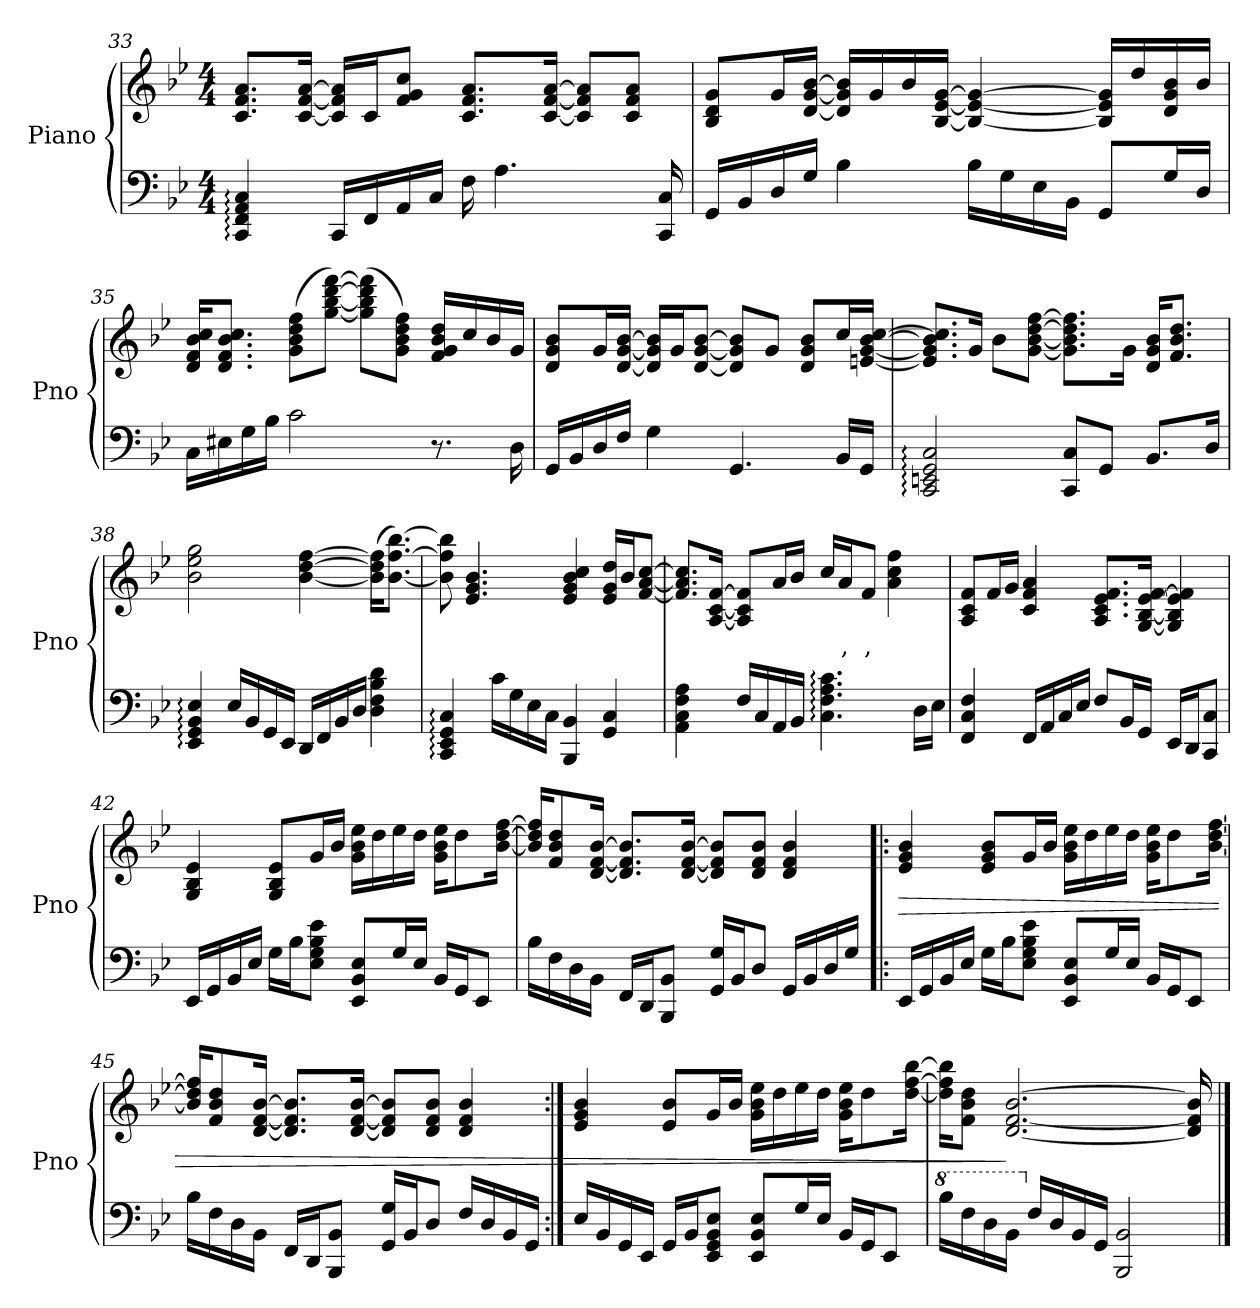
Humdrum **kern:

**kern	**kern	**text	**dynam
*part1	*part1	*part1	*part1
*staff2	*staff1	*staff1	*staff1/2
*I"Piano	*	*	*
*I'Pno	*	*	*
*clefF4	*clefG2	*	*
*k[b-e-]	*k[b-e-]	*	*
*M4/4	*M4/4	*	*
=33	=33	=33	=33
4CC/: 4FF/: 4AA/: 4C/:	8.c/ 8.f/ 8.a/L	.	.
.	[16c/ [16f/ [16a/Jk	.	.
16CC/LL	16c/] 16f/] 16a/]LL	.	.
16FF/	16c/J	.	.
16AA/	8f/ 8g/ 8cc/J	.	.
16C/JJ	.	.	.
16F\	8.c/ 8.f/ 8.a/L	.	.
4.A\	.	.	.
.	[16c/ [16f/ [16a/Jk	.	.
.	8c/] 8f/] 8a/]L	.	.
.	8c/ 8f/ 8a/J	.	.
16CC/ 16C/	.	.	.
!!LO:LB:g=z
=34	=34	=34	=34
16GG/LL	8B-/ 8d/ 8g/L	.	.
16BB-/	.	.	.
16D/	16g/L	.	.
16G/JJ	[16d/ [16g/ [16b-/JJ	.	.
4B-\	16d/] 16g/] 16b-/]LL	.	.
.	16g/	.	.
.	16b-/	.	.
.	[16B-/ [16e-/ [16g/JJ	.	.
16B-\LL	4B-/_ 4e-/_ 4g/_	.	.
16G\	.	.	.
16E-\	.	.	.
16BB-\JJ	.	.	.
8GG/L	16B-/] 16e-/] 16g/]LL	.	.
.	16dd/	.	.
16G/L	16d/ 16g/ 16b-/	.	.
16D/JJ	16b-/JJ	.	.
=35	=35	=35	=35
16C\LL	16d/ 16f/ 16b-/ 16cc/KL	.	.
16E#X\	8.d/ 8.f/ 8.b-/ 8.cc/J	.	.
16G\	.	.	.
16B-\JJ	.	.	.
2c\	(>8g\ 8b-\ 8dd\ 8ff\L	.	.
.	[8gg\ [8bb-\ [8ddd\ [8fff\J)	.	.
.	(>8gg\] 8bb-\] 8ddd\] 8fff\]L	.	.
.	8g\ 8b-\ 8dd\ 8ff\J)	.	.
8.r	16f/ 16g/ 16b-/ 16dd/LL	.	.
.	16cc/	.	.
.	16b-/	.	.
16D\	16g/JJ	.	.
!!LO:LB:g=z
=36	=36	=36	=36
16GG/LL	8d/ 8g/ 8b-/L	.	.
16BB-/	.	.	.
16D/	16g/L	.	.
16F/JJ	[16d/ [16g/ [16b-/JJ	.	.
4G\	16d/] 16g/] 16b-/]LL	.	.
.	16g/J	.	.
.	[8d/ [8g/ [8b-/J	.	.
4.GG/	8d/] 8g/] 8b-/]L	.	.
.	8g/J	.	.
.	8d/ 8g/ 8b-/L	.	.
16BB-/LL	16cc/L	.	.
16GG/JJ	[16en/ [16g/ [16b-/ [16cc/JJ	.	.
=37	=37	=37	=37
2CC/: 2EEn/: 2GG/: 2C/:	8.e/] 8.g/] 8.b-/] 8.cc/]L	.	.
.	16g/Jk	.	.
.	8b-\L	.	.
.	[8g\ [8b-\ [8dd\ [8ff\J	.	.
8CC/ 8C/L	8.g\] 8.b-\] 8.dd\] 8.ff\]L	.	.
8GG/J	.	.	.
.	16g\Jk	.	.
8.BB-/L	16d/ 16g/ 16b-/KL	.	.
.	8.f/ 8.b-/ 8.dd/J	.	.
16D/Jk	.	.	.
=38	=38	=38	=38
4EE-/: 4GG/: 4BB-/: 4E-/:	2b-\ 2ee-\ 2gg\	.	.
16E-/LL	.	.	.
16BB-/	.	.	.
16GG/	.	.	.
16EE-/JJ	.	.	.
16DD/LL	[4b-\ [4dd\ [4ff\	.	.
16FF/	.	.	.
16BB-/	.	.	.
16D/JJ	.	.	.
4D\ 4F\ 4B-\ 4d\	(>16b-\] 16dd\] 16ff\]KL	.	.
.	[8.b-\ [8.ff\ [8.bb-\J)	.	.
!!LO:LB:g=z
=39	=39	=39	=39
4CC/: 4EE-/: 4GG/: 4C/:	8b-\] 8ff\] 8bb-\]	.	.
.	4.e-/ 4.g/ 4.b-/	.	.
16c\LL	.	.	.
16G\	.	.	.
16E-\	.	.	.
16C\JJ	.	.	.
4BBB-/ 4BB-/	4e-/ 4g/ 4b-/ 4cc/	.	.
4GG/ 4C/	16e-/ 16g/ 16dd/LL	.	.
.	16b-/J	.	.
.	[8f/ [8a/ [8cc/J	.	.
=40	=40	=40	=40
4AA\ 4C\ 4F\ 4A\	8.f/] 8.a/] 8.cc/]L	.	.
.	[16A/ [16c/ [16f/Jk	.	.
16F/LL	8A/] 8c/] 8f/]L	.	.
16C/	.	.	.
16AA/	16a/L	.	.
16BB-/JJ	16b-/JJ	.	.
4.C\: 4.F\: 4.A\: 4.c\:	16cc/LL	.	.
!	!	!LO:LY:b	!
.	16a/J	,	.
!	!	!LO:LY:b	!
.	8f/J	,	.
.	4a\ 4cc\ 4ff\	.	.
16D\LL	.	.	.
16E-\JJ	.	.	.
=41	=41	=41	=41
4FF/ 4C/ 4F/	8A/ 8c/ 8f/L	.	.
.	16f/L	.	.
.	16g/JJ	.	.
16FF/LL	4c/ 4f/ 4a/	.	.
16AA/	.	.	.
16C/	.	.	.
16E-/JJ	.	.	.
8F/L	8.A/ 8.c/ 8.e-/ 8.f/L	.	.
16BB-/L	.	.	.
16GG/JJ	[16G/ [16B-/ [16e-/ [16f/Jk	.	.
16EE-/LL	4G/] 4B-/] 4e-/] 4f/]	.	.
16DD/J	.	.	.
8CC/ 8C/J	.	.	.
!!LO:LB:g=z
=42	=42	=42	=42
16EE-/LL	4G/ 4B-/ 4e-/	.	.
16GG/	.	.	.
16BB-/	.	.	.
16E-/JJ	.	.	.
16G\LL	8G/ 8B-/ 8e-/L	.	.
16B-\J	.	.	.
8E-\ 8G\ 8B-\ 8e-\J	16g/L	.	.
.	16b-/JJ	.	.
8EE-/ 8BB-/ 8E-/L	16g\ 16b-\ 16ee-\LL	.	.
.	16dd\	.	.
16G/L	16ee-\	.	.
16E-/JJ	16dd\JJ	.	.
16BB-/LL	16g\ 16b-\ 16ee-\KL	.	.
16GG/J	8dd\	.	.
8EE-/J	.	.	.
.	[16b-\ [16dd\ [16ff\Jk	.	.
=43	=43	=43	=43
16B-\LL	16b-/] 16dd/] 16ff/]KL	.	.
16F\	8f/ 8b-/ 8dd/	.	.
16D\	.	.	.
16BB-\JJ	[16d/ [16f/ [16b-/Jk	.	.
16FF/LL	8.d/] 8.f/] 8.b-/]L	.	.
16DD/J	.	.	.
8BBB-/ 8BB-/J	.	.	.
.	[16d/ [16f/ [16b-/Jk	.	.
16GG/ 16G/LL	8d/] 8f/] 8b-/]L	.	.
16BB-/J	.	.	.
8D/J	8d/ 8f/ 8b-/J	.	.
16GG/LL	4d/ 4f/ 4b-/	.	.
16BB-/	.	.	.
16D/	.	.	.
16G/JJ	.	.	.
!!LO:PB:g=z
=44!|:	=44!|:	=44!|:	=44!|:
!	!	!	!LO:HP:b
16EE-/LL	4e-/ 4g/ 4b-/	.	>
16GG/	.	.	.
16BB-/	.	.	.
16E-/JJ	.	.	.
16G\LL	8e-/ 8g/ 8b-/L	.	.
16B-\J	.	.	.
8E-\ 8G\ 8B-\ 8e-\J	16g/L	.	.
.	16b-/JJ	.	.
8EE-/ 8BB-/ 8E-/L	16g\ 16b-\ 16ee-\LL	.	.
.	16dd\	.	.
16G/L	16ee-\	.	.
16E-/JJ	16dd\JJ	.	.
16BB-/LL	16g\ 16b-\ 16ee-\KL	.	.
16GG/J	8dd\	.	.
8EE-/J	.	.	.
.	[16b-\ [16dd\ [16ff\Jk	.	.
=45	=45	=45	=45
16B-\LL	16b-/] 16dd/] 16ff/]KL	.	.
16F\	8f/ 8b-/ 8dd/	.	.
16D\	.	.	.
16BB-\JJ	[16d/ [16f/ [16b-/Jk	.	.
16FF/LL	8.d/] 8.f/] 8.b-/]L	.	.
16DD/J	.	.	.
8BBB-/ 8BB-/J	.	.	.
.	[16d/ [16f/ [16b-/Jk	.	.
16GG/ 16G/LL	8d/] 8f/] 8b-/]L	.	.
16BB-/J	.	.	.
8D/J	8d/ 8f/ 8b-/J	.	.
16F/LL	4d/ 4f/ 4b-/	.	.
16D/	.	.	.
16BB-/	.	.	.
16GG/JJ	.	.	.
!!LO:LB:g=z
=46:|!	=46:|!	=46:|!	=46:|!
16E-/LL	4e-/ 4g/ 4b-/	.	.
16BB-/	.	.	.
16GG/	.	.	.
16EE-/JJ	.	.	.
16GG/LL	8e-/ 8b-/L	.	.
16BB-/J	.	.	.
8EE-/ 8GG/ 8BB-/ 8E-/J	16g/L	.	.
.	16b-/JJ	.	.
8EE-/ 8BB-/ 8E-/L	16g\ 16b-\ 16ee-\LL	.	.
.	16dd\	.	.
16G/L	16ee-\	.	.
16E-/JJ	16dd\JJ	.	.
16BB-/LL	16g\ 16b-\ 16ee-\KL	.	.
16GG/J	8dd\	.	.
8EE-/J	.	.	.
.	[16dd\ [16ff\ [16bb-\Jk	.	.
=47	=47	=47	=47
*8va	*	*	*
16b-\LL	16dd\] 16ff\] 16bb-\]KL	.	.
16f\	8f\ 8b-\ 8dd\J	.	.
16d\	.	.	.
16B-\JJ	[2.d/ [2.f/ [2.b-/	.	]
*X8va	*	*	*
16F/LL	.	.	.
16D/	.	.	.
16BB-/	.	.	.
16GG/JJ	.	.	.
2BBB-/ 2BB-/	.	.	.
.	16d/] 16f/] 16b-/]	.	.
==	==	==	==
*-	*-	*-	*-
